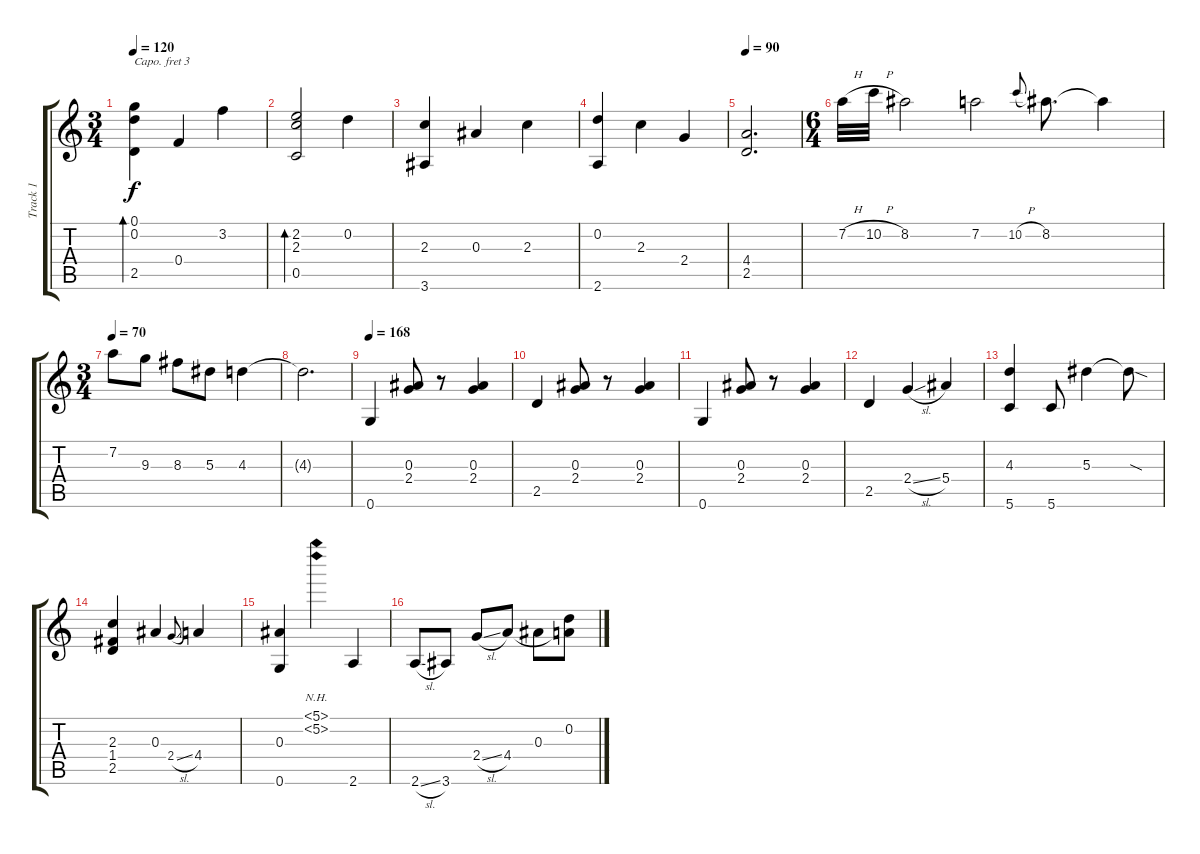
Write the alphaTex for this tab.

\track ("Track 1" "Track 1") {instrument acousticguitarsteel}
\staff {score tabs}
\capo 3
\tuning (E4 B3 G3 D3 A2 E2) {hide}
\ts (3 4)
\tempo 120
\clef g2
\ks c
(0.1 0.2 2.5).4{bd 120 dy f} 0.4.4 3.2.4 |
(2.2 2.3 0.5).2{bd 120} 0.2.4 |
(2.3 3.6).4 0.3.4 2.3.4 |
(0.2 2.6).4 2.3.4 2.4.4 |
\tempo 90
(4.4 2.5).2{d} |
\ts (6 4)
7.2{h}.32 10.2{h}.32 8.2.2 7.2.2 10.2{h}.8{gr onbeat} 8.2.8{d} 8.2{t}.4 |
\ts (3 4)
\tempo 70
7.2.8 9.3.8 8.3.8 5.3.8 4.3.4 |
4.3{t}.2{d} |
\tempo 168
0.6.4 (0.3 2.4).8 r.8 (0.3 2.4).4 |
2.5.4 (0.3 2.4).8 r.8 (0.3 2.4).4 |
0.6.4 (0.3 2.4).8 r.8 (0.3 2.4).4 |
2.5.4 2.4{sl}.4 5.4.4 |
(4.3 5.6).4 5.6.8 5.3.4 5.3{sod t}.8 |
(2.3 1.4 2.5).4 0.3.4 2.4{sl}.8{gr onbeat} 4.4.4 |
(0.3 0.6).4 (5.1{nh} 5.2{nh}).4 2.6.4 |
2.6{sl}.8 3.6.8 2.4{sl}.8 4.4.8 0.3.8 (0.2 4.4{t}).8
